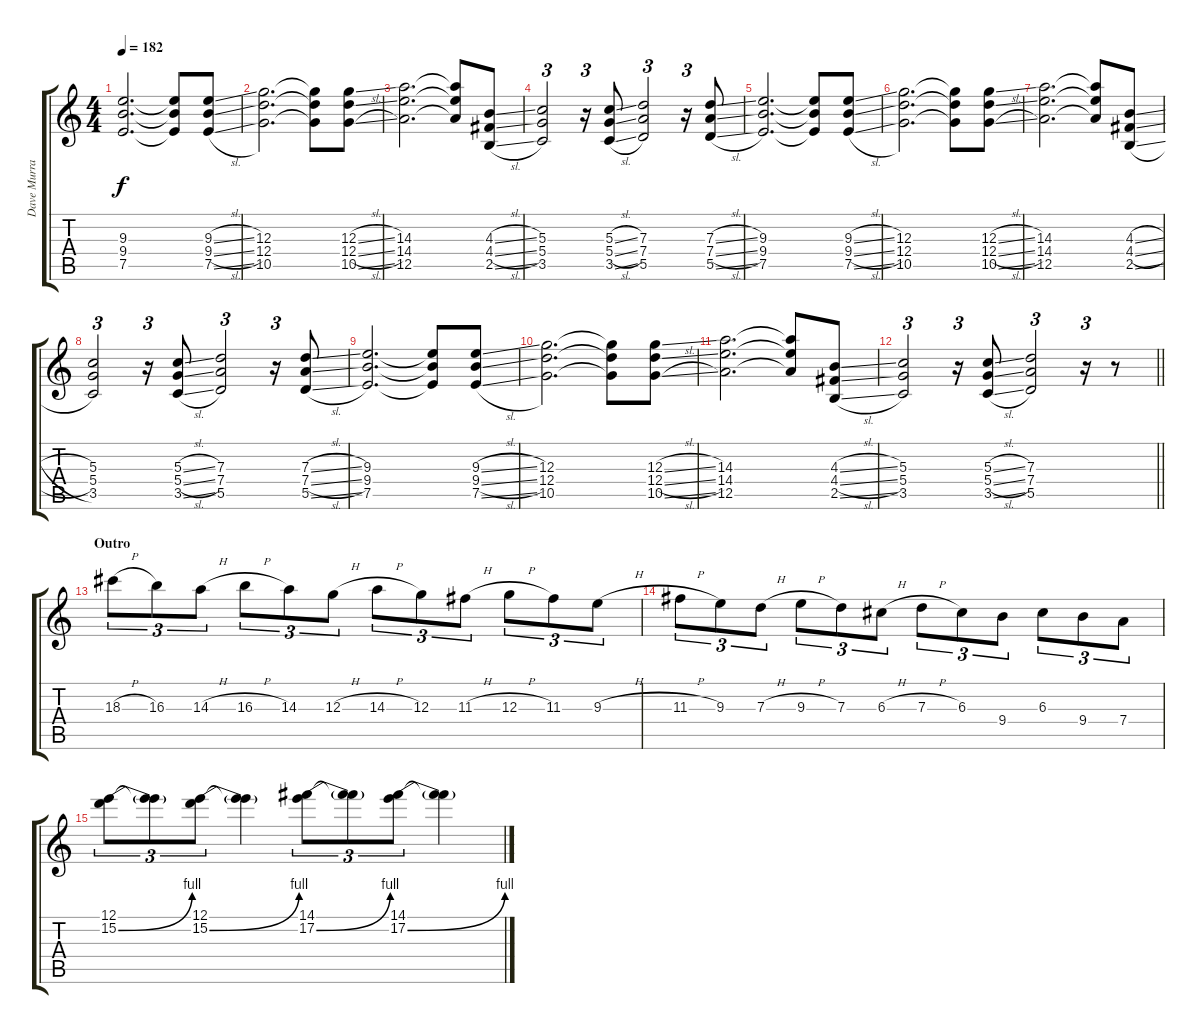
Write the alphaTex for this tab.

\track ("Dave Murray" "Dave Murra") {instrument distortionguitar}
\staff {score tabs}
\tuning (E4 B3 G3 D3 A2 E2) {hide}
\ts (4 4)
\tempo 182
\clef g2
\ks c
(9.3 9.4 7.5).2{d dy f} (9.3{t} 9.4{t} 7.5{t}).8 (9.3{sl} 9.4{sl} 7.5{sl}).8 |
(12.3 12.4 10.5).2{d} (12.3{t} 12.4{t} 10.5{t}).8 (12.3{sl} 12.4{sl} 10.5{sl}).8 |
(14.3 14.4 12.5).2{d} (14.3{t} 14.4{t} 12.5{t}).8 (4.3{sl} 4.4{sl} 2.5{sl}).8 |
(5.3 5.4 3.5).2{tu (3 2)} r.16{tu (3 2)} (5.3{sl} 5.4{sl} 3.5{sl}).8 (7.3 7.4 5.5).2{tu (3 2)} r.16{tu (3 2)} (7.3{sl} 7.4{sl} 5.5{sl}).8 |
(9.3 9.4 7.5).2{d} (9.3{t} 9.4{t} 7.5{t}).8 (9.3{sl} 9.4{sl} 7.5{sl}).8 |
(12.3 12.4 10.5).2{d} (12.3{t} 12.4{t} 10.5{t}).8 (12.3{sl} 12.4{sl} 10.5{sl}).8 |
(14.3 14.4 12.5).2{d} (14.3{t} 14.4{t} 12.5{t}).8 (4.3{sl} 4.4{sl} 2.5{sl}).8 |
(5.3 5.4 3.5).2{tu (3 2)} r.16{tu (3 2)} (5.3{sl} 5.4{sl} 3.5{sl}).8 (7.3 7.4 5.5).2{tu (3 2)} r.16{tu (3 2)} (7.3{sl} 7.4{sl} 5.5{sl}).8 |
(9.3 9.4 7.5).2{d} (9.3{t} 9.4{t} 7.5{t}).8 (9.3{sl} 9.4{sl} 7.5{sl}).8 |
(12.3 12.4 10.5).2{d} (12.3{t} 12.4{t} 10.5{t}).8 (12.3{sl} 12.4{sl} 10.5{sl}).8 |
(14.3 14.4 12.5).2{d} (14.3{t} 14.4{t} 12.5{t}).8 (4.3{sl} 4.4{sl} 2.5{sl}).8 |
\barLineRight lightlight
(5.3 5.4 3.5).2{tu (3 2)} r.16{tu (3 2)} (5.3{sl} 5.4{sl} 3.5{sl}).8 (7.3 7.4 5.5).2{tu (3 2)} r.16{tu (3 2)} r.8 |
\section ("" "Outro")
18.3{h}.8{tu (3 2)} 16.3.8{tu (3 2)} 14.3{h}.8{tu (3 2)} 16.3{h}.8{tu (3 2)} 14.3.8{tu (3 2)} 12.3{h}.8{tu (3 2)} 14.3{h}.8{tu (3 2)} 12.3.8{tu (3 2)} 11.3{h}.8{tu (3 2)} 12.3{h}.8{tu (3 2)} 11.3.8{tu (3 2)} 9.3{h}.8{tu (3 2)} |
11.3{h}.8{tu (3 2)} 9.3.8{tu (3 2)} 7.3{h}.8{tu (3 2)} 9.3{h}.8{tu (3 2)} 7.3.8{tu (3 2)} 6.3{h}.8{tu (3 2)} 7.3{h}.8{tu (3 2)} 6.3.8{tu (3 2)} 9.4.8{tu (3 2)} 6.3.8{tu (3 2)} 9.4.8{tu (3 2)} 7.4.8{tu (3 2)} |
(12.1 15.2{be (bend 0 0 60 4)}).8{tu (3 2)} (12.1{t} 15.2{t}).8{tu (3 2)} (12.1 15.2{be (bend 0 0 60 4)}).8{tu (3 2)} (12.1{t} 15.2{t}).4 (14.1 17.2{be (bend 0 0 60 4)}).8{tu (3 2)} (14.1{t} 17.2{t}).8{tu (3 2)} (14.1 17.2{be (bend 0 0 60 4)}).8{tu (3 2)} (14.1{t} 17.2{t}).4
